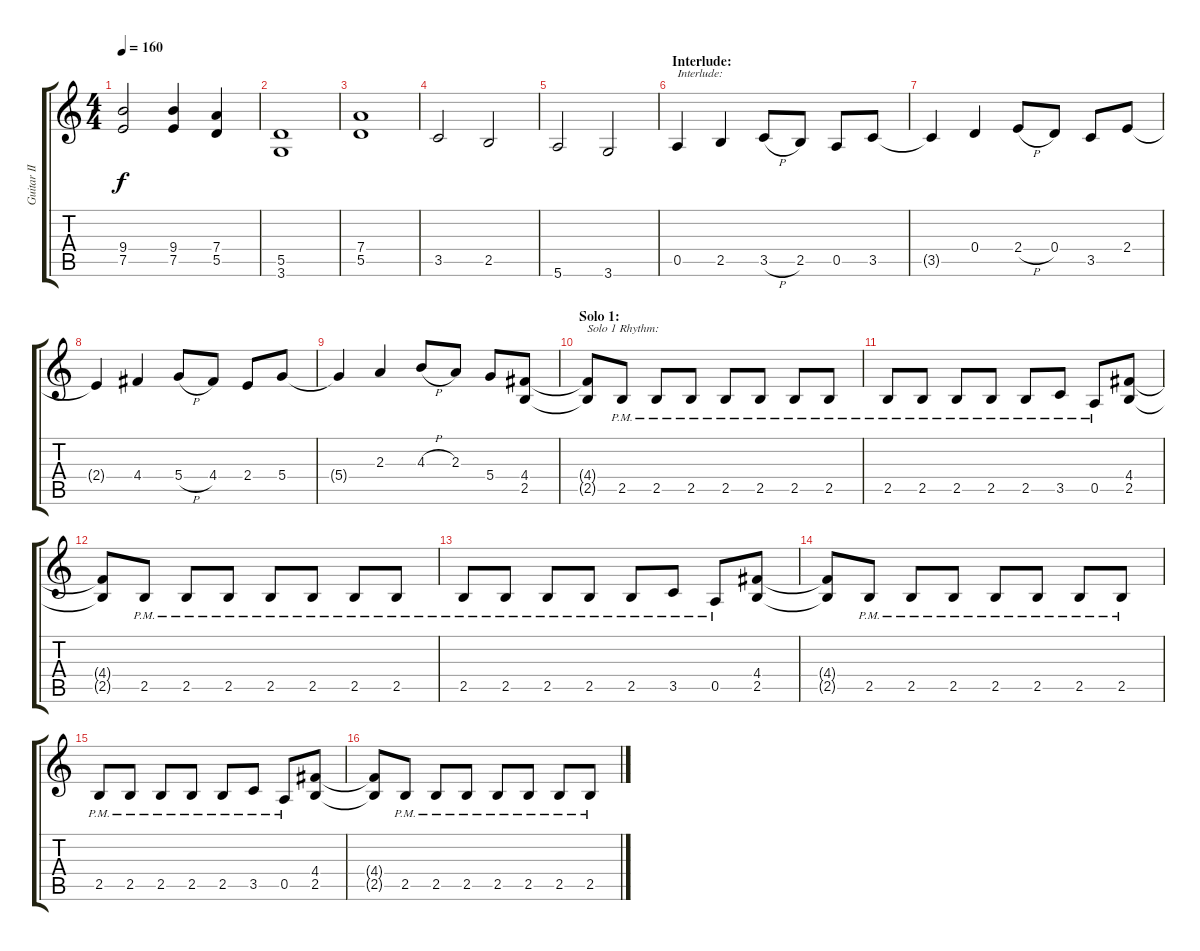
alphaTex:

\track ("Guitar II" "Guitar II") {instrument distortionguitar}
\staff {score tabs}
\tuning (E4 B3 G3 D3 A2 E2) {hide}
\ts (4 4)
\tempo 160
\clef g2
\ks c
(9.4 7.5).2{dy f} (9.4 7.5).4 (7.4 5.5).4 |
(5.5 3.6).1 |
(7.4 5.5).1 |
3.5.2 2.5.2 |
5.6.2 3.6.2 |
\section ("" "Interlude:")
0.5.4{txt "Interlude:"} 2.5.4 3.5{h}.8 2.5.8 0.5.8 3.5.8 |
3.5{t}.4 0.4.4 2.4{h}.8 0.4.8 3.5.8 2.4.8 |
2.4{t}.4 4.4.4 5.4{h}.8 4.4.8 2.4.8 5.4.8 |
5.4{t}.4 2.3.4 4.3{h}.8 2.3.8 5.4.8 (4.4 2.5).8 |
\section ("" "Solo 1:")
(4.4{t} 2.5{t}).8{txt "Solo 1 Rhythm:"} 2.5{pm}.8 2.5{pm}.8 2.5{pm}.8 2.5{pm}.8 2.5{pm}.8 2.5{pm}.8 2.5{pm}.8 |
2.5{pm}.8 2.5{pm}.8 2.5{pm}.8 2.5{pm}.8 2.5{pm}.8 3.5{pm}.8 0.5{pm}.8 (4.4 2.5).8 |
(4.4{t} 2.5{t}).8 2.5{pm}.8 2.5{pm}.8 2.5{pm}.8 2.5{pm}.8 2.5{pm}.8 2.5{pm}.8 2.5{pm}.8 |
2.5{pm}.8 2.5{pm}.8 2.5{pm}.8 2.5{pm}.8 2.5{pm}.8 3.5{pm}.8 0.5{pm}.8 (4.4 2.5).8 |
(4.4{t} 2.5{t}).8 2.5{pm}.8 2.5{pm}.8 2.5{pm}.8 2.5{pm}.8 2.5{pm}.8 2.5{pm}.8 2.5{pm}.8 |
2.5{pm}.8 2.5{pm}.8 2.5{pm}.8 2.5{pm}.8 2.5{pm}.8 3.5{pm}.8 0.5{pm}.8 (4.4 2.5).8 |
(4.4{t} 2.5{t}).8 2.5{pm}.8 2.5{pm}.8 2.5{pm}.8 2.5{pm}.8 2.5{pm}.8 2.5{pm}.8 2.5{pm}.8
